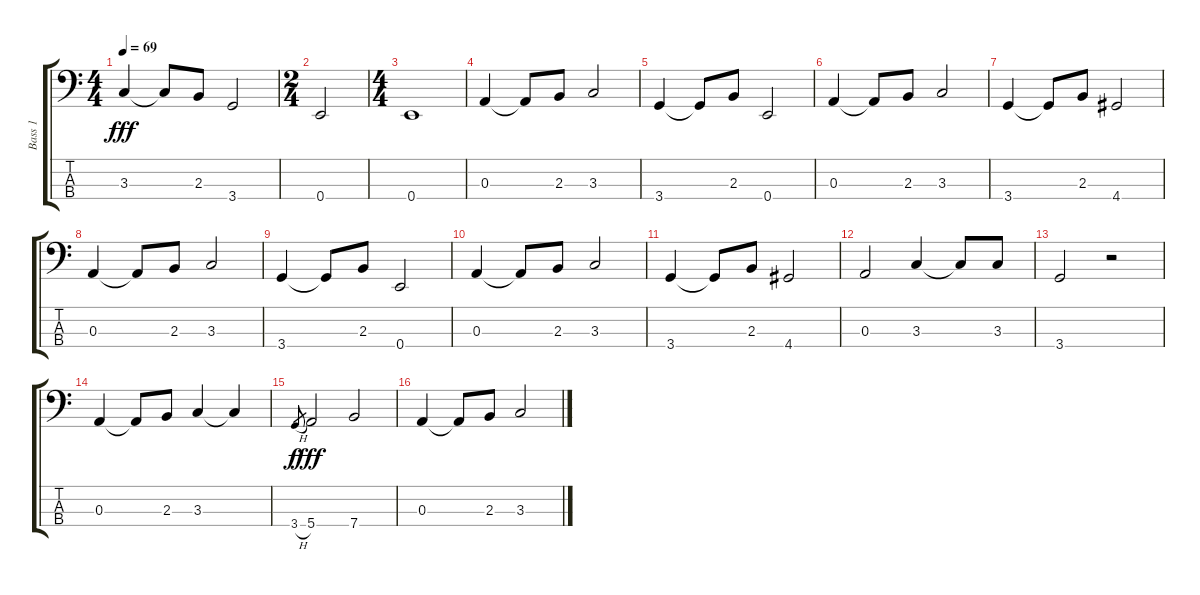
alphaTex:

\track ("Bass 1" "Bass 1") {instrument electricbasspick}
\staff {score tabs}
\tuning (G2 D2 A1 E1) {hide}
\ts (4 4)
\tempo 69
\clef f4
\ks c
3.3.4{dy fff} 3.3{t}.8 2.3.8 3.4.2 |
\ts (2 4)
0.4.2 |
\ts (4 4)
0.4.1 |
0.3.4 0.3{t}.8 2.3.8 3.3.2 |
3.4.4 3.4{t}.8 2.3.8 0.4.2 |
0.3.4 0.3{t}.8 2.3.8 3.3.2 |
3.4.4 3.4{t}.8 2.3.8 4.4.2 |
0.3.4 0.3{t}.8 2.3.8 3.3.2 |
3.4.4 3.4{t}.8 2.3.8 0.4.2 |
0.3.4 0.3{t}.8 2.3.8 3.3.2 |
3.4.4 3.4{t}.8 2.3.8 4.4.2 |
0.3.2 3.3.4 3.3{t}.8 3.3.8 |
3.4.2 r.2 |
0.3.4 0.3{t}.8 2.3.8 3.3.4 3.3{t}.4 |
3.4{h}.8{gr dy f} 5.4.2{dy fff} 7.4.2 |
0.3.4 0.3{t}.8 2.3.8 3.3.2
